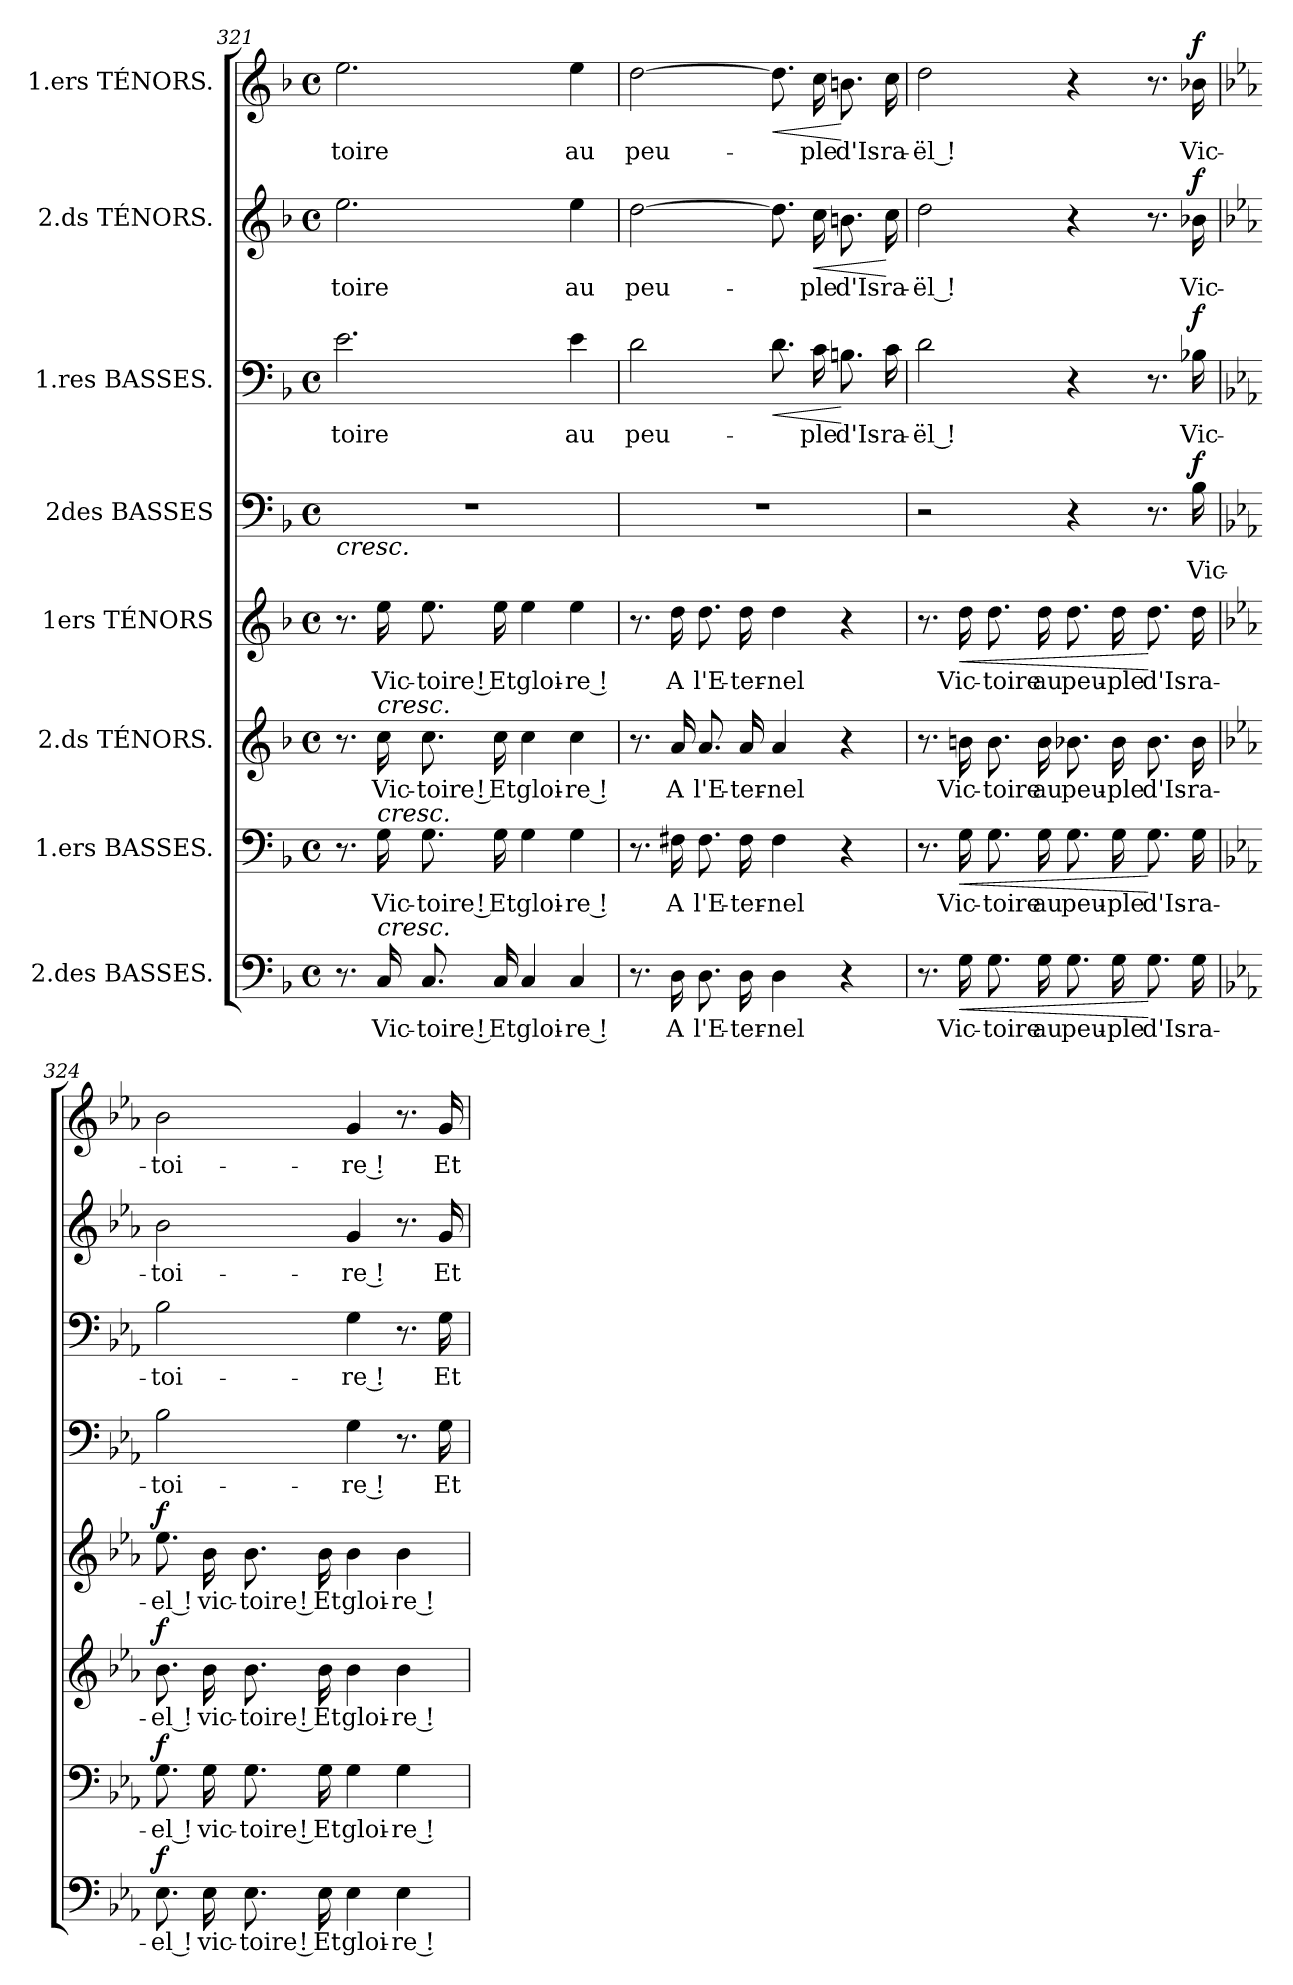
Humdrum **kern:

**kern	**text	**dynam	**kern	**text	**dynam	**kern	**text	**dynam	**kern	**text	**dynam	**kern	**text	**dynam	**kern	**text	**dynam	**kern	**text	**dynam	**kern	**text	**dynam
*part8	*part8	*part8	*part7	*part7	*part7	*part6	*part6	*part6	*part5	*part5	*part5	*part4	*part4	*part4	*part3	*part3	*part3	*part2	*part2	*part2	*part1	*part1	*part1
*staff8	*staff8	*staff8	*staff7	*staff7	*staff7	*staff6	*staff6	*staff6	*staff5	*staff5	*staff5	*staff4	*staff4	*staff4	*staff3	*staff3	*staff3	*staff2	*staff2	*staff2	*staff1	*staff1	*staff1
*I"2.des BASSES.	*	*	*I"1.ers BASSES.	*	*	*I"2.ds TÉNORS.	*	*	*I"1ers TÉNORS	*	*	*I"2des BASSES	*	*	*I"1.res BASSES.	*	*	*I"2.ds TÉNORS.	*	*	*I"1.ers TÉNORS.	*	*
!!LO:LB:g=z
*clefF4	*	*	*clefF4	*	*	*clefG2	*	*	*clefG2	*	*	*clefF4	*	*	*clefF4	*	*	*clefG2	*	*	*clefG2	*	*
*k[b-]	*	*	*k[b-]	*	*	*k[b-]	*	*	*k[b-]	*	*	*k[b-]	*	*	*k[b-]	*	*	*k[b-]	*	*	*k[b-]	*	*
*F:	*	*	*F:	*	*	*F:	*	*	*F:	*	*	*F:	*	*	*F:	*	*	*F:	*	*	*F:	*	*
*M4/4	*	*	*M4/4	*	*	*M4/4	*	*	*M4/4	*	*	*M4/4	*	*	*M4/4	*	*	*M4/4	*	*	*M4/4	*	*
*met(c)	*	*	*met(c)	*	*	*met(c)	*	*	*met(c)	*	*	*met(c)	*	*	*met(c)	*	*	*met(c)	*	*	*met(c)	*	*
=321	=321	=321	=321	=321	=321	=321	=321	=321	=321	=321	=321	=321	=321	=321	=321	=321	=321	=321	=321	=321	=321	=321	=321
!	!	!	!	!	!	!	!	!	!	!	!	!	!	!	!	!LO:LY:b	!	!	!	!	!	!	!
!	!	!	!	!	!	!	!	!	!	!	!	!	!	!	!	!	!	!	!LO:LY:b	!	!	!	!
!	!	!	!	!	!	!	!	!	!	!	!	!LO:TX:b:i:t=cresc.	!	!	!	!	!	!	!	!	!	!	!
!	!	!	!	!	!	!	!	!	!	!	!	!	!	!	!	!	!	!	!	!	!	!LO:LY:b	!
8.r	.	.	8.r	.	.	8.r	.	.	8.r	.	.	1r	.	.	2.e\	-toire	.	2.ee\	-toire	.	2.ee\	-toire	.
!	!LO:LY:b	!	!	!	!	!	!	!	!	!	!	!	!	!	!	!	!	!	!	!	!	!	!
!	!	!	!	!LO:LY:b	!	!	!	!	!	!	!	!	!	!	!	!	!	!	!	!	!	!	!
!	!	!	!	!	!	!	!LO:LY:b	!	!	!	!	!	!	!	!	!	!	!	!	!	!	!	!
!	!	!	!	!	!	!LO:TX:a:i:t=cresc.	!	!	!	!	!	!	!	!	!	!	!	!	!	!	!	!	!
!	!	!	!LO:TX:a:i:t=cresc.	!	!	!	!	!	!	!	!	!	!	!	!	!	!	!	!	!	!	!	!
!LO:TX:a:i:t=cresc.	!	!	!	!	!	!	!	!	!	!	!	!	!	!	!	!	!	!	!	!	!	!	!
!	!	!	!	!	!	!	!	!	!	!LO:LY:b	!	!	!	!	!	!	!	!	!	!	!	!	!
16C/	Vic-	.	16G\	Vic-	.	16cc\	Vic-	.	16ee\	Vic-	.	.	.	.	.	.	.	.	.	.	.	.	.
!	!LO:LY:b	!	!	!	!	!	!	!	!	!	!	!	!	!	!	!	!	!	!	!	!	!	!
!	!	!	!	!LO:LY:b	!	!	!	!	!	!	!	!	!	!	!	!	!	!	!	!	!	!	!
!	!	!	!	!	!	!	!LO:LY:b	!	!	!	!	!	!	!	!	!	!	!	!	!	!	!	!
!	!	!	!	!	!	!	!	!	!	!LO:LY:b	!	!	!	!	!	!	!	!	!	!	!	!	!
8.C/	-toire !	.	8.G\	-toire !	.	8.cc\	-toire !	.	8.ee\	-toire !	.	.	.	.	.	.	.	.	.	.	.	.	.
!	!LO:LY:b	!	!	!	!	!	!	!	!	!	!	!	!	!	!	!	!	!	!	!	!	!	!
!	!	!	!	!LO:LY:b	!	!	!	!	!	!	!	!	!	!	!	!	!	!	!	!	!	!	!
!	!	!	!	!	!	!	!LO:LY:b	!	!	!	!	!	!	!	!	!	!	!	!	!	!	!	!
!	!	!	!	!	!	!	!	!	!	!LO:LY:b	!	!	!	!	!	!	!	!	!	!	!	!	!
16C/	Et	.	16G\	Et	.	16cc\	Et	.	16ee\	Et	.	.	.	.	.	.	.	.	.	.	.	.	.
!	!LO:LY:b	!	!	!	!	!	!	!	!	!	!	!	!	!	!	!	!	!	!	!	!	!	!
!	!	!	!	!LO:LY:b	!	!	!	!	!	!	!	!	!	!	!	!	!	!	!	!	!	!	!
!	!	!	!	!	!	!	!LO:LY:b	!	!	!	!	!	!	!	!	!	!	!	!	!	!	!	!
!	!	!	!	!	!	!	!	!	!	!LO:LY:b	!	!	!	!	!	!	!	!	!	!	!	!	!
4C/	gloi-	.	4G\	gloi-	.	4cc\	gloi-	.	4ee\	gloi-	.	.	.	.	.	.	.	.	.	.	.	.	.
!	!LO:LY:b	!	!	!	!	!	!	!	!	!	!	!	!	!	!	!	!	!	!	!	!	!	!
!	!	!	!	!LO:LY:b	!	!	!	!	!	!	!	!	!	!	!	!	!	!	!	!	!	!	!
!	!	!	!	!	!	!	!LO:LY:b	!	!	!	!	!	!	!	!	!	!	!	!	!	!	!	!
!	!	!	!	!	!	!	!	!	!	!LO:LY:b	!	!	!	!	!	!	!	!	!	!	!	!	!
!	!	!	!	!	!	!	!	!	!	!	!	!	!	!	!	!LO:LY:b	!	!	!	!	!	!	!
!	!	!	!	!	!	!	!	!	!	!	!	!	!	!	!	!	!	!	!LO:LY:b	!	!	!	!
!	!	!	!	!	!	!	!	!	!	!	!	!	!	!	!	!	!	!	!	!	!	!LO:LY:b	!
4C/	-re !	.	4G\	-re !	.	4cc\	-re !	.	4ee\	-re !	.	.	.	.	4e\	au	.	4ee\	au	.	4ee\	au	.
=322	=322	=322	=322	=322	=322	=322	=322	=322	=322	=322	=322	=322	=322	=322	=322	=322	=322	=322	=322	=322	=322	=322	=322
!	!	!	!	!	!	!	!	!	!	!	!	!	!	!	!	!LO:LY:b	!	!	!	!	!	!	!
!	!	!	!	!	!	!	!	!	!	!	!	!	!	!	!	!	!	!	!LO:LY:b	!	!	!	!
!	!	!	!	!	!	!	!	!	!	!	!	!	!	!	!	!	!	!	!	!	!	!LO:LY:b	!
8.r	.	.	8.r	.	.	8.r	.	.	8.r	.	.	1r	.	.	2d\	peu-	.	[>2dd\	peu-	.	[>2dd\	peu-	.
!	!LO:LY:b	!	!	!	!	!	!	!	!	!	!	!	!	!	!	!	!	!	!	!	!	!	!
!	!	!	!	!LO:LY:b	!	!	!	!	!	!	!	!	!	!	!	!	!	!	!	!	!	!	!
!	!	!	!	!	!	!	!LO:LY:b	!	!	!	!	!	!	!	!	!	!	!	!	!	!	!	!
!	!	!	!	!	!	!	!	!	!	!LO:LY:b	!	!	!	!	!	!	!	!	!	!	!	!	!
16D\	A	.	16F#X\	A	.	16a/	A	.	16dd\	A	.	.	.	.	.	.	.	.	.	.	.	.	.
!	!LO:LY:b	!	!	!	!	!	!	!	!	!	!	!	!	!	!	!	!	!	!	!	!	!	!
!	!	!	!	!LO:LY:b	!	!	!	!	!	!	!	!	!	!	!	!	!	!	!	!	!	!	!
!	!	!	!	!	!	!	!LO:LY:b	!	!	!	!	!	!	!	!	!	!	!	!	!	!	!	!
!	!	!	!	!	!	!	!	!	!	!LO:LY:b	!	!	!	!	!	!	!	!	!	!	!	!	!
8.D\	l'E-	.	8.F#\	l'E-	.	8.a/	l'E-	.	8.dd\	l'E-	.	.	.	.	.	.	.	.	.	.	.	.	.
!	!LO:LY:b	!	!	!	!	!	!	!	!	!	!	!	!	!	!	!	!	!	!	!	!	!	!
!	!	!	!	!LO:LY:b	!	!	!	!	!	!	!	!	!	!	!	!	!	!	!	!	!	!	!
!	!	!	!	!	!	!	!LO:LY:b	!	!	!	!	!	!	!	!	!	!	!	!	!	!	!	!
!	!	!	!	!	!	!	!	!	!	!LO:LY:b	!	!	!	!	!	!	!	!	!	!	!	!	!
16D\	-ter-	.	16F#\	-ter-	.	16a/	-ter-	.	16dd\	-ter-	.	.	.	.	.	.	.	.	.	.	.	.	.
!	!LO:LY:b	!	!	!	!	!	!	!	!	!	!	!	!	!	!	!	!	!	!	!	!	!	!
!	!	!	!	!LO:LY:b	!	!	!	!	!	!	!	!	!	!	!	!	!	!	!	!	!	!	!
!	!	!	!	!	!	!	!LO:LY:b	!	!	!	!	!	!	!	!	!	!	!	!	!	!	!	!
!	!	!	!	!	!	!	!	!	!	!LO:LY:b	!	!	!	!	!	!	!LO:HP:b	!	!	!	!	!	!LO:HP:b
4D\	-nel	.	4F#\	-nel	.	4a/	-nel	.	4dd\	-nel	.	.	.	.	8.d\	.	<	8.dd\]	.	.	8.dd\]	.	<
!	!	!	!	!	!	!	!	!	!	!	!	!	!	!	!	!LO:LY:b	!	!	!	!	!	!	!
!	!	!	!	!	!	!	!	!	!	!	!	!	!	!	!	!	!	!	!LO:LY:b	!LO:HP:b	!	!	!
!	!	!	!	!	!	!	!	!	!	!	!	!	!	!	!	!	!	!	!	!	!	!LO:LY:b	!
.	.	.	.	.	.	.	.	.	.	.	.	.	.	.	16c\	-ple	.	16cc\	-ple	<	16cc\	-ple	.
!	!	!	!	!	!	!	!	!	!	!	!	!	!	!	!	!LO:LY:b	!	!	!	!	!	!	!
!	!	!	!	!	!	!	!	!	!	!	!	!	!	!	!	!	!	!	!LO:LY:b	!	!	!	!
!	!	!	!	!	!	!	!	!	!	!	!	!	!	!	!	!	!	!	!	!	!	!LO:LY:b	!
4r	.	.	4r	.	.	4r	.	.	4r	.	.	.	.	.	8.Bn\	d'Is-	[	8.bn\	d'Is-	.	8.bn\	d'Is-	[
!	!	!	!	!	!	!	!	!	!	!	!	!	!	!	!	!LO:LY:b	!	!	!	!	!	!	!
!	!	!	!	!	!	!	!	!	!	!	!	!	!	!	!	!	!	!	!LO:LY:b	!	!	!	!
!	!	!	!	!	!	!	!	!	!	!	!	!	!	!	!	!	!	!	!	!	!	!LO:LY:b	!
.	.	.	.	.	.	.	.	.	.	.	.	.	.	.	16c\	-ra-	.	16cc\	-ra-	[	16cc\	-ra-	.
=323	=323	=323	=323	=323	=323	=323	=323	=323	=323	=323	=323	=323	=323	=323	=323	=323	=323	=323	=323	=323	=323	=323	=323
!	!	!	!	!	!	!	!	!	!	!	!	!	!	!	!	!LO:LY:b	!	!	!	!	!	!	!
!	!	!	!	!	!	!	!	!	!	!	!	!	!	!	!	!	!	!	!LO:LY:b	!	!	!	!
!	!	!	!	!	!	!	!	!	!	!	!	!	!	!	!	!	!	!	!	!	!	!LO:LY:b	!
8.r	.	.	8.r	.	.	8.r	.	.	8.r	.	.	2r	.	.	2d\	ël !	.	2dd\	ël !	.	2dd\	-ël !	.
!	!LO:LY:b	!LO:HP:b	!	!	!	!	!	!	!	!	!	!	!	!	!	!	!	!	!	!	!	!	!
!	!	!	!	!LO:LY:b	!LO:HP:b	!	!	!	!	!	!	!	!	!	!	!	!	!	!	!	!	!	!
!	!	!	!	!	!	!	!LO:LY:b	!	!	!	!	!	!	!	!	!	!	!	!	!	!	!	!
!	!	!	!	!	!	!	!	!	!	!LO:LY:b	!LO:HP:b	!	!	!	!	!	!	!	!	!	!	!	!
16G\	Vic-	<	16G\	Vic-	<	16bn\	Vic-	.	16dd\	Vic-	<	.	.	.	.	.	.	.	.	.	.	.	.
!	!LO:LY:b	!	!	!	!	!	!	!	!	!	!	!	!	!	!	!	!	!	!	!	!	!	!
!	!	!	!	!LO:LY:b	!	!	!	!	!	!	!	!	!	!	!	!	!	!	!	!	!	!	!
!	!	!	!	!	!	!	!LO:LY:b	!	!	!	!	!	!	!	!	!	!	!	!	!	!	!	!
!	!	!	!	!	!	!	!	!	!	!LO:LY:b	!	!	!	!	!	!	!	!	!	!	!	!	!
8.G\	-toire	.	8.G\	-toire	.	8.b\	-toire	.	8.dd\	-toire	.	.	.	.	.	.	.	.	.	.	.	.	.
!	!LO:LY:b	!	!	!	!	!	!	!	!	!	!	!	!	!	!	!	!	!	!	!	!	!	!
!	!	!	!	!LO:LY:b	!	!	!	!	!	!	!	!	!	!	!	!	!	!	!	!	!	!	!
!	!	!	!	!	!	!	!LO:LY:b	!	!	!	!	!	!	!	!	!	!	!	!	!	!	!	!
!	!	!	!	!	!	!	!	!	!	!LO:LY:b	!	!	!	!	!	!	!	!	!	!	!	!	!
16G\	au	.	16G\	au	.	16b\	au	.	16dd\	au	.	.	.	.	.	.	.	.	.	.	.	.	.
!	!LO:LY:b	!	!	!	!	!	!	!	!	!	!	!	!	!	!	!	!	!	!	!	!	!	!
!	!	!	!	!LO:LY:b	!	!	!	!	!	!	!	!	!	!	!	!	!	!	!	!	!	!	!
!	!	!	!	!	!	!	!LO:LY:b	!	!	!	!	!	!	!	!	!	!	!	!	!	!	!	!
!	!	!	!	!	!	!	!	!	!	!LO:LY:b	!	!	!	!	!	!	!	!	!	!	!	!	!
8.G\	peu-	.	8.G\	peu-	.	8.b-X\	peu-	.	8.dd\	peu-	.	4r	.	.	4r	.	.	4r	.	.	4r	.	.
!	!LO:LY:b	!	!	!	!	!	!	!	!	!	!	!	!	!	!	!	!	!	!	!	!	!	!
!	!	!	!	!LO:LY:b	!	!	!	!	!	!	!	!	!	!	!	!	!	!	!	!	!	!	!
!	!	!	!	!	!	!	!LO:LY:b	!	!	!	!	!	!	!	!	!	!	!	!	!	!	!	!
!	!	!	!	!	!	!	!	!	!	!LO:LY:b	!	!	!	!	!	!	!	!	!	!	!	!	!
16G\	-ple	.	16G\	-ple	.	16b-\	-ple	.	16dd\	-ple	.	.	.	.	.	.	.	.	.	.	.	.	.
!	!LO:LY:b	!	!	!	!	!	!	!	!	!	!	!	!	!	!	!	!	!	!	!	!	!	!
!	!	!	!	!LO:LY:b	!	!	!	!	!	!	!	!	!	!	!	!	!	!	!	!	!	!	!
!	!	!	!	!	!	!	!LO:LY:b	!	!	!	!	!	!	!	!	!	!	!	!	!	!	!	!
!	!	!	!	!	!	!	!	!	!	!LO:LY:b	!	!	!	!	!	!	!	!	!	!	!	!	!
8.G\	d'Is-	[	8.G\	d'Is-	[	8.b-\	d'Is-	.	8.dd\	d'Is-	[	8.r	.	.	8.r	.	.	8.r	.	.	8.r	.	.
!	!LO:LY:b	!	!	!	!	!	!	!	!	!	!	!	!	!	!	!	!	!	!	!	!	!	!
!	!	!	!	!LO:LY:b	!	!	!	!	!	!	!	!	!	!	!	!	!	!	!	!	!	!	!
!	!	!	!	!	!	!	!LO:LY:b	!	!	!	!	!	!	!	!	!	!	!	!	!	!	!	!
!	!	!	!	!	!	!	!	!	!	!LO:LY:b	!	!	!	!	!	!	!	!	!	!	!	!	!
!	!	!	!	!	!	!	!	!	!	!	!	!	!LO:LY:b	!	!	!	!	!	!	!	!	!	!
!	!	!	!	!	!	!	!	!	!	!	!	!	!	!	!	!LO:LY:b	!	!	!	!	!	!	!
!	!	!	!	!	!	!	!	!	!	!	!	!	!	!	!	!	!	!	!LO:LY:b	!	!	!	!
!	!	!	!	!	!	!	!	!	!	!	!	!	!	!LO:DY:a	!	!	!LO:DY:a	!	!	!LO:DY:b	!	!LO:LY:b	!LO:DY:b
16G\	-ra-	.	16G\	-ra-	.	16b-\	-ra-	.	16dd\	-ra-	.	16B-\	Vic-	f	16B-X\	Vic-	f	16b-X\	Vic-	f	16b-X\	Vic-	f
!!LO:PB:g=z
=324	=324	=324	=324	=324	=324	=324	=324	=324	=324	=324	=324	=324	=324	=324	=324	=324	=324	=324	=324	=324	=324	=324	=324
*k[b-e-a-]	*	*	*k[b-e-a-]	*	*	*k[b-e-a-]	*	*	*k[b-e-a-]	*	*	*k[b-e-a-]	*	*	*k[b-e-a-]	*	*	*k[b-e-a-]	*	*	*k[b-e-a-]	*	*
*E-:	*	*	*E-:	*	*	*E-:	*	*	*E-:	*	*	*E-:	*	*	*E-:	*	*	*E-:	*	*	*E-:	*	*
!	!LO:LY:b	!	!	!	!	!	!	!	!	!	!	!	!	!	!	!	!	!	!	!	!	!	!
!	!	!	!	!LO:LY:b	!	!	!	!	!	!	!	!	!	!	!	!	!	!	!	!	!	!	!
!	!	!	!	!	!	!	!LO:LY:b	!	!	!	!	!	!	!	!	!	!	!	!	!	!	!	!
!	!	!	!	!	!	!	!	!	!	!LO:LY:b	!	!	!	!	!	!	!	!	!	!	!	!	!
!	!	!	!	!	!	!	!	!	!	!	!	!	!LO:LY:b	!	!	!	!	!	!	!	!	!	!
!	!	!	!	!	!	!	!	!	!	!	!	!	!	!	!	!LO:LY:b	!	!	!	!	!	!	!
!	!	!	!	!	!	!	!	!	!	!	!	!	!	!	!	!	!	!	!LO:LY:b	!	!	!	!
!	!	!LO:DY:a	!	!	!LO:DY:a	!	!	!LO:DY:b	!	!	!LO:DY:a	!	!	!	!	!	!	!	!	!	!	!LO:LY:b	!
8.E-\	-el !	f	8.G\	-el !	f	8.b-\	-el !	f	8.ee-\	-el !	f	2B-\	-toi-	.	2B-\	-toi-	.	2b-\	-toi-	.	2b-\	-toi-	.
!	!LO:LY:b	!	!	!	!	!	!	!	!	!	!	!	!	!	!	!	!	!	!	!	!	!	!
!	!	!	!	!LO:LY:b	!	!	!	!	!	!	!	!	!	!	!	!	!	!	!	!	!	!	!
!	!	!	!	!	!	!	!LO:LY:b	!	!	!	!	!	!	!	!	!	!	!	!	!	!	!	!
!	!	!	!	!	!	!	!	!	!	!LO:LY:b	!	!	!	!	!	!	!	!	!	!	!	!	!
16E-\	vic-	.	16G\	vic-	.	16b-\	vic-	.	16b-\	vic-	.	.	.	.	.	.	.	.	.	.	.	.	.
!	!LO:LY:b	!	!	!	!	!	!	!	!	!	!	!	!	!	!	!	!	!	!	!	!	!	!
!	!	!	!	!LO:LY:b	!	!	!	!	!	!	!	!	!	!	!	!	!	!	!	!	!	!	!
!	!	!	!	!	!	!	!LO:LY:b	!	!	!	!	!	!	!	!	!	!	!	!	!	!	!	!
!	!	!	!	!	!	!	!	!	!	!LO:LY:b	!	!	!	!	!	!	!	!	!	!	!	!	!
8.E-\	-toire !	.	8.G\	-toire !	.	8.b-\	-toire !	.	8.b-\	-toire !	.	.	.	.	.	.	.	.	.	.	.	.	.
!	!LO:LY:b	!	!	!	!	!	!	!	!	!	!	!	!	!	!	!	!	!	!	!	!	!	!
!	!	!	!	!LO:LY:b	!	!	!	!	!	!	!	!	!	!	!	!	!	!	!	!	!	!	!
!	!	!	!	!	!	!	!LO:LY:b	!	!	!	!	!	!	!	!	!	!	!	!	!	!	!	!
!	!	!	!	!	!	!	!	!	!	!LO:LY:b	!	!	!	!	!	!	!	!	!	!	!	!	!
16E-\	Et	.	16G\	Et	.	16b-\	Et	.	16b-\	Et	.	.	.	.	.	.	.	.	.	.	.	.	.
!	!LO:LY:b	!	!	!	!	!	!	!	!	!	!	!	!	!	!	!	!	!	!	!	!	!	!
!	!	!	!	!LO:LY:b	!	!	!	!	!	!	!	!	!	!	!	!	!	!	!	!	!	!	!
!	!	!	!	!	!	!	!LO:LY:b	!	!	!	!	!	!	!	!	!	!	!	!	!	!	!	!
!	!	!	!	!	!	!	!	!	!	!LO:LY:b	!	!	!	!	!	!	!	!	!	!	!	!	!
!	!	!	!	!	!	!	!	!	!	!	!	!	!LO:LY:b	!	!	!	!	!	!	!	!	!	!
!	!	!	!	!	!	!	!	!	!	!	!	!	!	!	!	!LO:LY:b	!	!	!	!	!	!	!
!	!	!	!	!	!	!	!	!	!	!	!	!	!	!	!	!	!	!	!LO:LY:b	!	!	!	!
!	!	!	!	!	!	!	!	!	!	!	!	!	!	!	!	!	!	!	!	!	!	!LO:LY:b	!
4E-\	gloi-	.	4G\	gloi-	.	4b-\	gloi-	.	4b-\	gloi-	.	4G\	re !	.	4G\	-re !	.	4g/	-re !	.	4g/	-re !	.
!	!LO:LY:b	!	!	!	!	!	!	!	!	!	!	!	!	!	!	!	!	!	!	!	!	!	!
!	!	!	!	!LO:LY:b	!	!	!	!	!	!	!	!	!	!	!	!	!	!	!	!	!	!	!
!	!	!	!	!	!	!	!LO:LY:b	!	!	!	!	!	!	!	!	!	!	!	!	!	!	!	!
!	!	!	!	!	!	!	!	!	!	!LO:LY:b	!	!	!	!	!	!	!	!	!	!	!	!	!
4E-\	-re !	.	4G\	-re !	.	4b-\	-re !	.	4b-\	-re !	.	8.r	.	.	8.r	.	.	8.r	.	.	8.r	.	.
!	!	!	!	!	!	!	!	!	!	!	!	!	!LO:LY:b	!	!	!	!	!	!	!	!	!	!
!	!	!	!	!	!	!	!	!	!	!	!	!	!	!	!	!LO:LY:b	!	!	!	!	!	!	!
!	!	!	!	!	!	!	!	!	!	!	!	!	!	!	!	!	!	!	!LO:LY:b	!	!	!	!
!	!	!	!	!	!	!	!	!	!	!	!	!	!	!	!	!	!	!	!	!	!	!LO:LY:b	!
.	.	.	.	.	.	.	.	.	.	.	.	16G\	Et	.	16G\	Et	.	16g/	Et	.	16g/	Et	.
=	=	=	=	=	=	=	=	=	=	=	=	=	=	=	=	=	=	=	=	=	=	=	=
*-	*-	*-	*-	*-	*-	*-	*-	*-	*-	*-	*-	*-	*-	*-	*-	*-	*-	*-	*-	*-	*-	*-	*-
